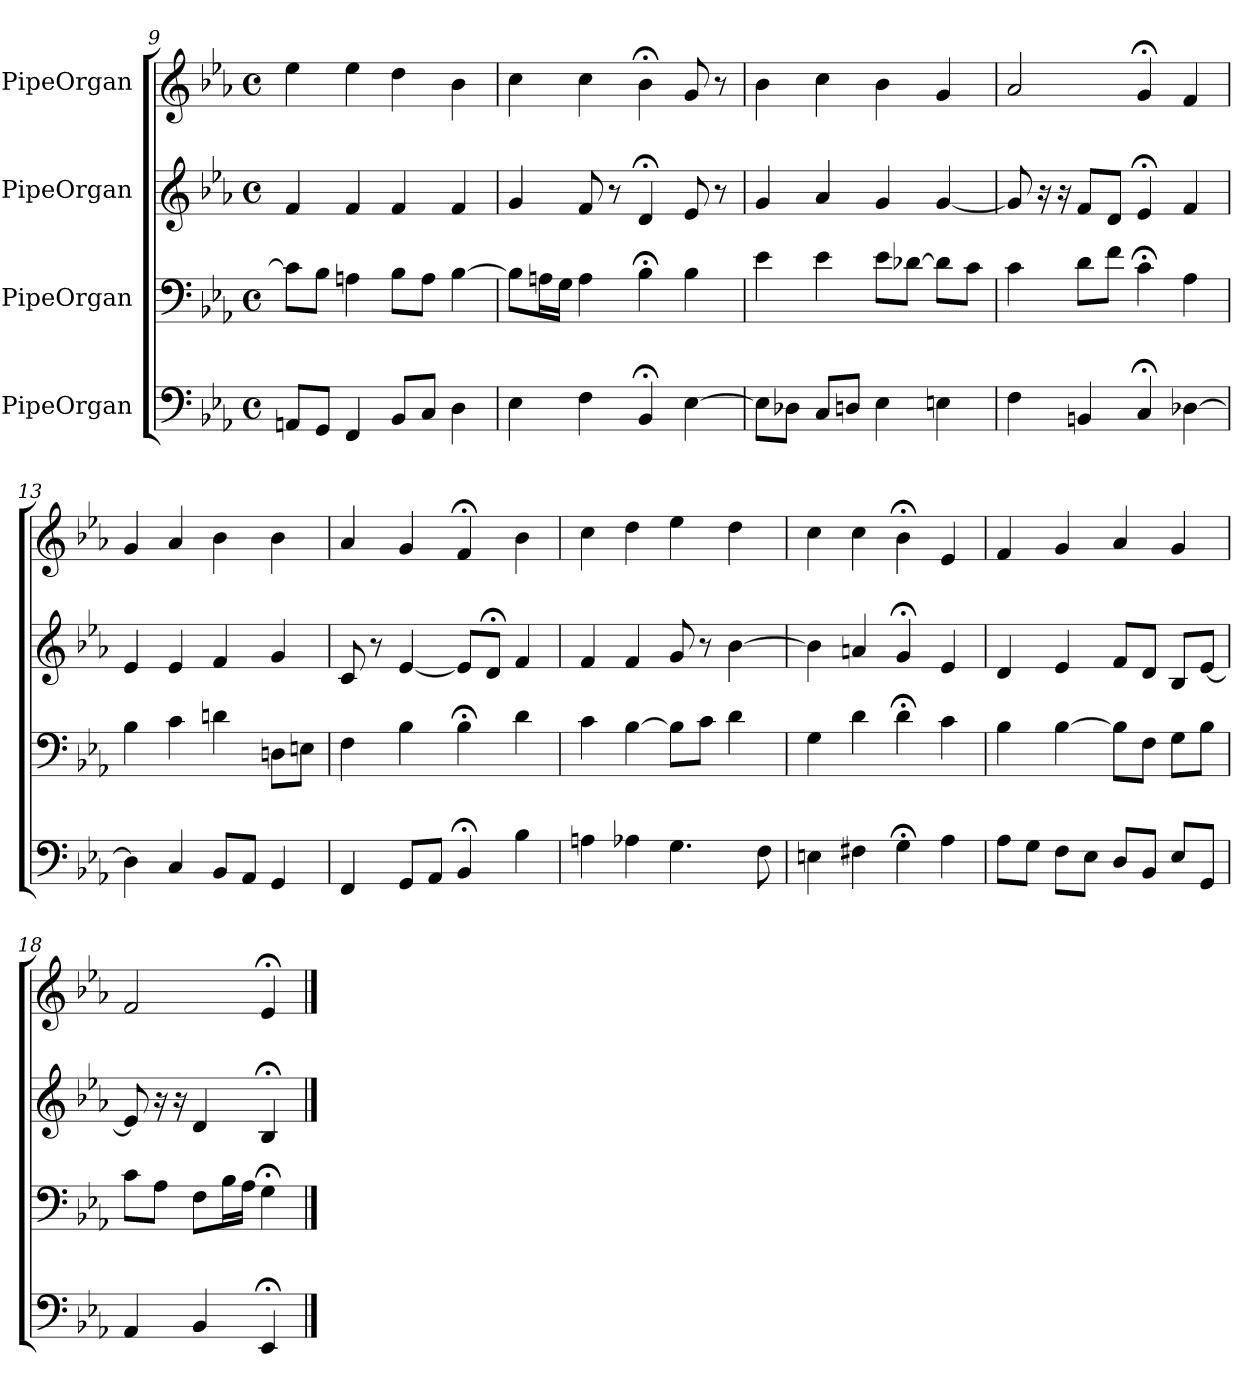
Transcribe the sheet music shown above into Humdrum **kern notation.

**kern	**kern	**kern	**kern
*part4	*part3	*part2	*part1
*staff4	*staff3	*staff2	*staff1
*I"PipeOrgan	*I"PipeOrgan	*I"PipeOrgan	*I"PipeOrgan
*k[b-e-a-]	*k[b-e-a-]	*k[b-e-a-]	*k[b-e-a-]
*E-:	*E-:	*E-:	*E-:
*M4/4	*M4/4	*M4/4	*M4/4
*met(c)	*met(c)	*met(c)	*met(c)
=9	=9	=9	=9
8AAnL	8cL]	4f	4ee-
8GGJ	8B-J	.	.
4FF	4An	4f	4ee-
8BB-L	8B-L	4f	4dd
8CJ	8AJ	.	.
4D	[4B-	4f	4b-
=10	=10	=10	=10
4E-	8B-L]	4g	4cc
.	16AnL	.	.
.	16GJJ	.	.
4F	4A	8f	4cc
.	.	8r	.
4BB-;<	4B-;<	4d;<	4b-;<
[4E-	4B-	8e-	8g
.	.	8r	8r
=11	=11	=11	=11
8E-L]	4e-	4g	4b-
8D-XJ	.	.	.
8CL	4e-	4a-	4cc
8DnJ	.	.	.
4E-	8e-L	4g	4b-
.	[8d-XJ	.	.
4En	8d-L]	[4g	4g
.	8cJ	.	.
=12	=12	=12	=12
4F	4c	8g]	2a-
.	.	16r	.
.	.	16r	.
4BBn	8dL	8fL	.
.	8fJ	8dJ	.
4C;<	4c;<	4e-;<	4g;<
[4D-X	4A-	4f	4f
=13	=13	=13	=13
4D-]	4B-	4e-	4g
4C	4c	4e-	4a-
8BB-L	4dn	4f	4b-
8AA-J	.	.	.
4GG	8DnL	4g	4b-
.	8EnJ	.	.
=14	=14	=14	=14
4FF	4F	8c	4a-
.	.	8r	.
8GGL	4B-	[4e-	4g
8AA-J	.	.	.
4BB-;<	4B-;<	8e-L]	4f;<
.	.	8d;<J	.
4B-	4d	4f	4b-
=15	=15	=15	=15
4An	4c	4f	4cc
4A-X	[4B-	4f	4dd
4.G	8B-L]	8g	4ee-
.	8cJ	8r	.
.	4d	[4b-	4dd
8F	.	.	.
=16	=16	=16	=16
4En	4G	4b-]	4cc
4F#X	4d	4an	4cc
4G;<	4d;<	4g;<	4b-;<
4A-	4c	4e-	4e-
=17	=17	=17	=17
8A-L	4B-	4d	4f
8GJ	.	.	.
8FL	[4B-	4e-	4g
8E-J	.	.	.
8DL	8B-L]	8fL	4a-
8BB-J	8FJ	8dJ	.
8E-L	8GL	8B-L	4g
8GGJ	8B-J	[8e-J	.
=18	=18	=18	=18
4AA-	8cL	8e-]	2f
.	8A-J	16r	.
.	.	16r	.
4BB-	8FL	4d	.
.	16B-L	.	.
.	16A-JJ	.	.
4EE-;<	4G;<	4B-;<	4e-;<
==	==	==	==
*-	*-	*-	*-
